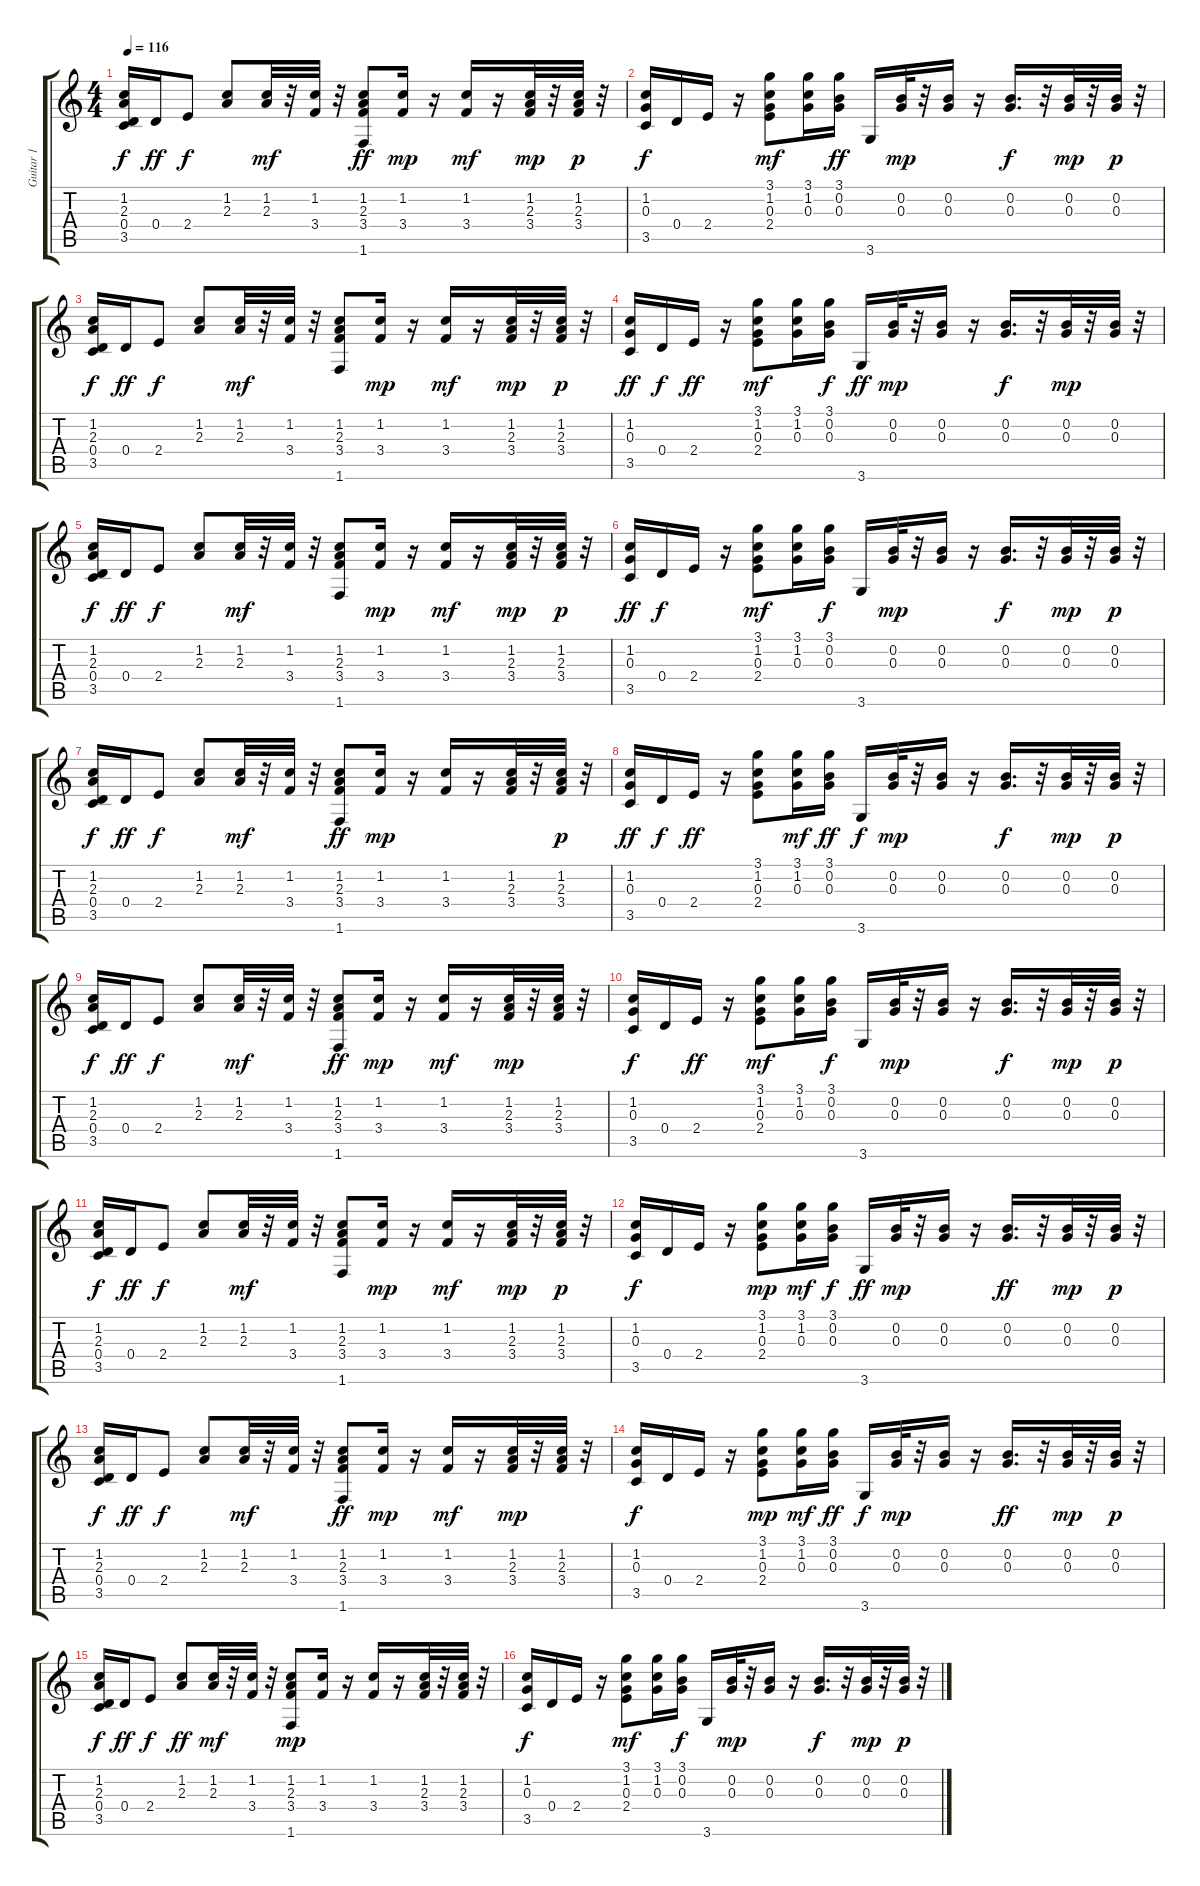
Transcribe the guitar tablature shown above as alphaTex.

\track ("Guitar 1" "Guitar 1") {instrument electricguitarclean}
\staff {score tabs}
\tuning (E4 B3 G3 D3 A2 E2) {hide}
\ts (4 4)
\tempo 116
\clef g2
\ks c
(1.2 2.3 0.4 3.5).16{dy f} 0.4.16{dy ff} 2.4.8{dy f} (1.2 2.3).8 (1.2 2.3).32{dy mf} r.32 (1.2 3.4).32 r.32 (1.2 2.3 3.4 1.6).8{dy ff} (1.2 3.4).16{dy mp} r.16 (1.2 3.4).16{dy mf} r.16 (1.2 2.3 3.4).32{dy mp} r.32 (1.2 2.3 3.4).32{dy p} r.32 |
(1.2 0.3 3.5).16{dy f} 0.4.16 2.4.16 r.16 (3.1 1.2 0.3 2.4).8{dy mf} (3.1 1.2 0.3).16 (3.1 0.2 0.3).16{dy ff} 3.6.16 (0.2 0.3).32{dy mp} r.32 (0.2 0.3).16 r.16 (0.2 0.3).16{d dy f} r.32 (0.2 0.3).32{dy mp} r.32 (0.2 0.3).32{dy p} r.32 |
(1.2 2.3 0.4 3.5).16{dy f} 0.4.16{dy ff} 2.4.8{dy f} (1.2 2.3).8 (1.2 2.3).32{dy mf} r.32 (1.2 3.4).32 r.32 (1.2 2.3 3.4 1.6).8 (1.2 3.4).16{dy mp} r.16 (1.2 3.4).16{dy mf} r.16 (1.2 2.3 3.4).32{dy mp} r.32 (1.2 2.3 3.4).32{dy p} r.32 |
(1.2 0.3 3.5).16{dy ff} 0.4.16{dy f} 2.4.16{dy ff} r.16 (3.1 1.2 0.3 2.4).8{dy mf} (3.1 1.2 0.3).16 (3.1 0.2 0.3).16{dy f} 3.6.16{dy ff} (0.2 0.3).32{dy mp} r.32 (0.2 0.3).16 r.16 (0.2 0.3).16{d dy f} r.32 (0.2 0.3).32{dy mp} r.32 (0.2 0.3).32 r.32 |
(1.2 2.3 0.4 3.5).16{dy f} 0.4.16{dy ff} 2.4.8{dy f} (1.2 2.3).8 (1.2 2.3).32{dy mf} r.32 (1.2 3.4).32 r.32 (1.2 2.3 3.4 1.6).8 (1.2 3.4).16{dy mp} r.16 (1.2 3.4).16{dy mf} r.16 (1.2 2.3 3.4).32{dy mp} r.32 (1.2 2.3 3.4).32{dy p} r.32 |
(1.2 0.3 3.5).16{dy ff} 0.4.16{dy f} 2.4.16 r.16 (3.1 1.2 0.3 2.4).8{dy mf} (3.1 1.2 0.3).16 (3.1 0.2 0.3).16{dy f} 3.6.16 (0.2 0.3).32{dy mp} r.32 (0.2 0.3).16 r.16 (0.2 0.3).16{d dy f} r.32 (0.2 0.3).32{dy mp} r.32 (0.2 0.3).32{dy p} r.32 |
(1.2 2.3 0.4 3.5).16{dy f} 0.4.16{dy ff} 2.4.8{dy f} (1.2 2.3).8 (1.2 2.3).32{dy mf} r.32 (1.2 3.4).32 r.32 (1.2 2.3 3.4 1.6).8{dy ff} (1.2 3.4).16{dy mp} r.16 (1.2 3.4).16 r.16 (1.2 2.3 3.4).32 r.32 (1.2 2.3 3.4).32{dy p} r.32 |
(1.2 0.3 3.5).16{dy ff} 0.4.16{dy f} 2.4.16{dy ff} r.16 (3.1 1.2 0.3 2.4).8 (3.1 1.2 0.3).16{dy mf} (3.1 0.2 0.3).16{dy ff} 3.6.16{dy f} (0.2 0.3).32{dy mp} r.32 (0.2 0.3).16 r.16 (0.2 0.3).16{d dy f} r.32 (0.2 0.3).32{dy mp} r.32 (0.2 0.3).32{dy p} r.32 |
(1.2 2.3 0.4 3.5).16{dy f} 0.4.16{dy ff} 2.4.8{dy f} (1.2 2.3).8 (1.2 2.3).32{dy mf} r.32 (1.2 3.4).32 r.32 (1.2 2.3 3.4 1.6).8{dy ff} (1.2 3.4).16{dy mp} r.16 (1.2 3.4).16{dy mf} r.16 (1.2 2.3 3.4).32{dy mp} r.32 (1.2 2.3 3.4).32 r.32 |
(1.2 0.3 3.5).16{dy f} 0.4.16 2.4.16{dy ff} r.16 (3.1 1.2 0.3 2.4).8{dy mf} (3.1 1.2 0.3).16 (3.1 0.2 0.3).16{dy f} 3.6.16 (0.2 0.3).32{dy mp} r.32 (0.2 0.3).16 r.16 (0.2 0.3).16{d dy f} r.32 (0.2 0.3).32{dy mp} r.32 (0.2 0.3).32{dy p} r.32 |
(1.2 2.3 0.4 3.5).16{dy f} 0.4.16{dy ff} 2.4.8{dy f} (1.2 2.3).8 (1.2 2.3).32{dy mf} r.32 (1.2 3.4).32 r.32 (1.2 2.3 3.4 1.6).8 (1.2 3.4).16{dy mp} r.16 (1.2 3.4).16{dy mf} r.16 (1.2 2.3 3.4).32{dy mp} r.32 (1.2 2.3 3.4).32{dy p} r.32 |
(1.2 0.3 3.5).16{dy f} 0.4.16 2.4.16 r.16 (3.1 1.2 0.3 2.4).8{dy mp} (3.1 1.2 0.3).16{dy mf} (3.1 0.2 0.3).16{dy f} 3.6.16{dy ff} (0.2 0.3).32{dy mp} r.32 (0.2 0.3).16 r.16 (0.2 0.3).16{d dy ff} r.32 (0.2 0.3).32{dy mp} r.32 (0.2 0.3).32{dy p} r.32 |
(1.2 2.3 0.4 3.5).16{dy f} 0.4.16{dy ff} 2.4.8{dy f} (1.2 2.3).8 (1.2 2.3).32{dy mf} r.32 (1.2 3.4).32 r.32 (1.2 2.3 3.4 1.6).8{dy ff} (1.2 3.4).16{dy mp} r.16 (1.2 3.4).16{dy mf} r.16 (1.2 2.3 3.4).32{dy mp} r.32 (1.2 2.3 3.4).32 r.32 |
(1.2 0.3 3.5).16{dy f} 0.4.16 2.4.16 r.16 (3.1 1.2 0.3 2.4).8{dy mp} (3.1 1.2 0.3).16{dy mf} (3.1 0.2 0.3).16{dy ff} 3.6.16{dy f} (0.2 0.3).32{dy mp} r.32 (0.2 0.3).16 r.16 (0.2 0.3).16{d dy ff} r.32 (0.2 0.3).32{dy mp} r.32 (0.2 0.3).32{dy p} r.32 |
(1.2 2.3 0.4 3.5).16{dy f} 0.4.16{dy ff} 2.4.8{dy f} (1.2 2.3).8{dy ff} (1.2 2.3).32{dy mf} r.32 (1.2 3.4).32 r.32 (1.2 2.3 3.4 1.6).8{dy mp} (1.2 3.4).16 r.16 (1.2 3.4).16 r.16 (1.2 2.3 3.4).32 r.32 (1.2 2.3 3.4).32 r.32 |
(1.2 0.3 3.5).16{dy f} 0.4.16 2.4.16 r.16 (3.1 1.2 0.3 2.4).8{dy mf} (3.1 1.2 0.3).16 (3.1 0.2 0.3).16{dy f} 3.6.16 (0.2 0.3).32{dy mp} r.32 (0.2 0.3).16 r.16 (0.2 0.3).16{d dy f} r.32 (0.2 0.3).32{dy mp} r.32 (0.2 0.3).32{dy p} r.32
